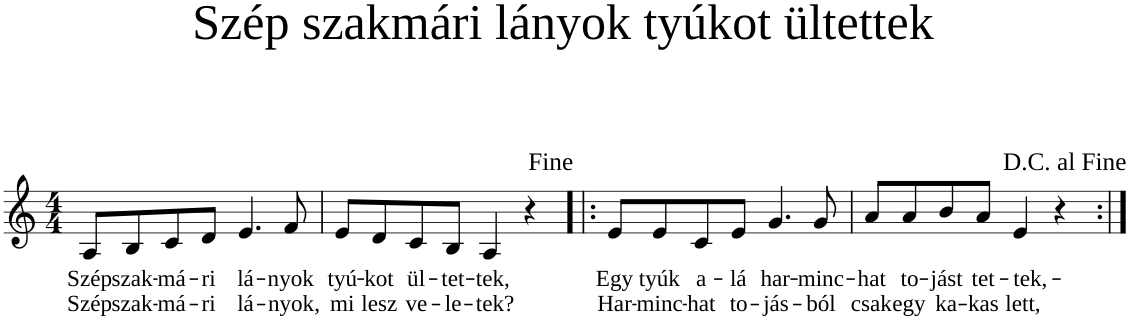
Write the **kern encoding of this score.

**kern	**text	**text
*part1	*part1	*part1
*staff1	*staff1	*staff1
*I"Piano	*	*
*I'Pno.	*	*
*clefG2	*	*
*k[]	*	*
*M4/4	*	*
=1	=1	=1
!	!LO:LY:b	!LO:LY:b
8A/L	Szép	Szép
!	!LO:LY:b	!LO:LY:b
8B/	szak-	szak-
!	!LO:LY:b	!LO:LY:b
8c/	-má-	-má-
!	!LO:LY:b	!LO:LY:b
8d/J	-ri	-ri
!	!LO:LY:b	!LO:LY:b
4.e/	lá-	lá-
!	!LO:LY:b	!LO:LY:b
8f/	-nyok	-nyok,
=2	=2	=2
!	!LO:LY:b	!LO:LY:b
8e/L	tyú-	mi
!	!LO:LY:b	!LO:LY:b
8d/	-kot	lesz
!	!LO:LY:b	!LO:LY:b
8c/	ül-	ve-
!	!LO:LY:b	!LO:LY:b
8B/J	-tet-	-le-
!	!LO:LY:b	!LO:LY:b
4A/	-tek,	-tek?
4r	.	.
!LO:TX:a:t=<font face="Times New Roman"/>Fine	!	!
=3!|:	=3!|:	=3!|:
!	!LO:LY:b	!LO:LY:b
8e/L	Egy	Har-
!	!LO:LY:b	!LO:LY:b
8e/	tyúk	-minc-
!	!LO:LY:b	!LO:LY:b
8c/	a-	-hat
!	!LO:LY:b	!LO:LY:b
8e/J	-lá	to-
!	!LO:LY:b	!LO:LY:b
4.g/	har-	-jás-
!	!LO:LY:b	!LO:LY:b
8g/	minc-	-ból
=4	=4	=4
!	!LO:LY:b	!LO:LY:b
8a/L	-hat	csak
!	!LO:LY:b	!LO:LY:b
8a/	to-	egy
!	!LO:LY:b	!LO:LY:b
8b/	-jást	ka-
!	!LO:LY:b	!LO:LY:b
8a/J	tet-	-kas
!	!LO:LY:b	!LO:LY:b
4e/	-tek,-	lett,
4r	.	.
!LO:TX:a:t=<font face="Times New Roman"/>D.C. al Fine	!	!
=:|!	=:|!	=:|!
*-	*-	*-
